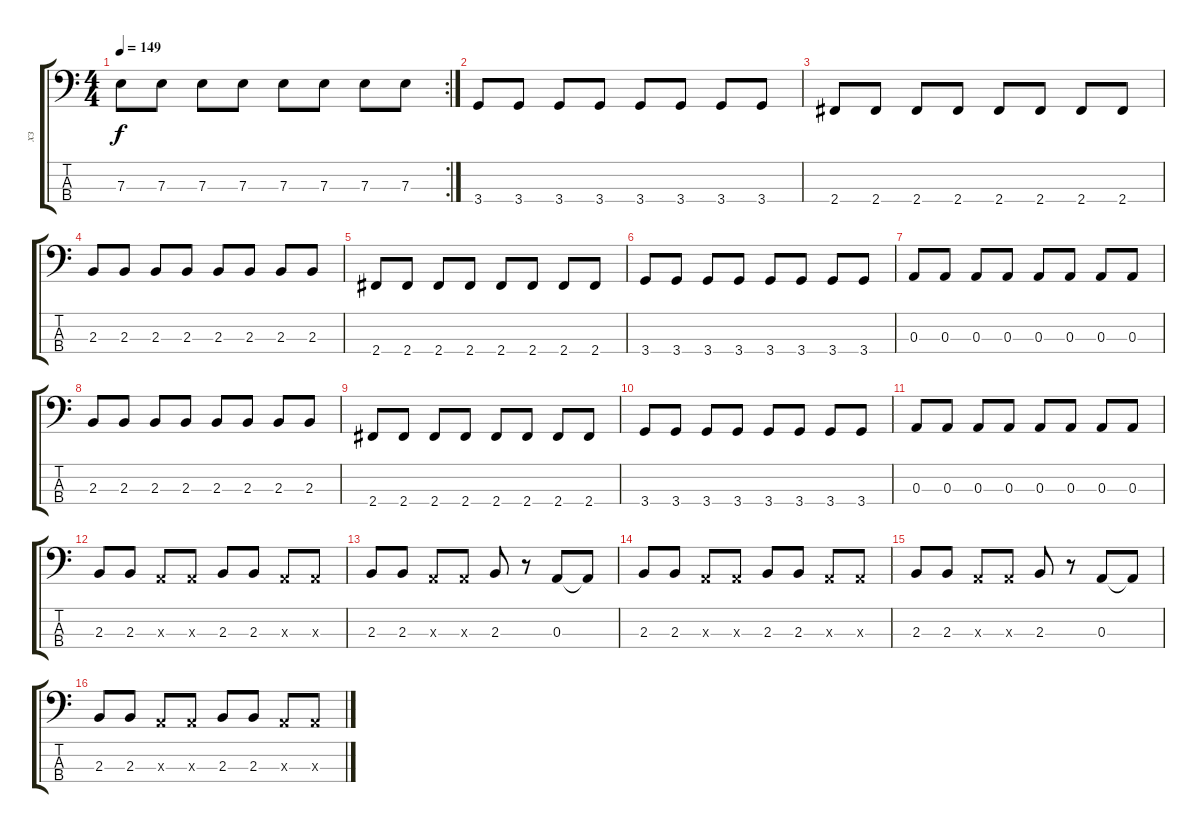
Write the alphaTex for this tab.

\track ("хз" "хз") {instrument electricbasspick}
\staff {score tabs}
\tuning (G2 D2 A1 E1) {hide}
\rc 2
\ts (4 4)
\tempo 149
\clef f4
\ks c
7.3.8{dy f} 7.3.8 7.3.8 7.3.8 7.3.8 7.3.8 7.3.8 7.3.8 |
3.4.8 3.4.8 3.4.8 3.4.8 3.4.8 3.4.8 3.4.8 3.4.8 |
2.4.8 2.4.8 2.4.8 2.4.8 2.4.8 2.4.8 2.4.8 2.4.8 |
2.3.8 2.3.8 2.3.8 2.3.8 2.3.8 2.3.8 2.3.8 2.3.8 |
2.4.8 2.4.8 2.4.8 2.4.8 2.4.8 2.4.8 2.4.8 2.4.8 |
3.4.8 3.4.8 3.4.8 3.4.8 3.4.8 3.4.8 3.4.8 3.4.8 |
0.3.8 0.3.8 0.3.8 0.3.8 0.3.8 0.3.8 0.3.8 0.3.8 |
2.3.8 2.3.8 2.3.8 2.3.8 2.3.8 2.3.8 2.3.8 2.3.8 |
2.4.8 2.4.8 2.4.8 2.4.8 2.4.8 2.4.8 2.4.8 2.4.8 |
3.4.8 3.4.8 3.4.8 3.4.8 3.4.8 3.4.8 3.4.8 3.4.8 |
0.3.8 0.3.8 0.3.8 0.3.8 0.3.8 0.3.8 0.3.8 0.3.8 |
2.3.8 2.3.8 0.3{x}.8 0.3{x}.8 2.3.8 2.3.8 0.3{x}.8 0.3{x}.8 |
2.3.8 2.3.8 0.3{x}.8 0.3{x}.8 2.3.8 r.8 0.3.8 0.3{t}.8 |
2.3.8 2.3.8 0.3{x}.8 0.3{x}.8 2.3.8 2.3.8 0.3{x}.8 0.3{x}.8 |
2.3.8 2.3.8 0.3{x}.8 0.3{x}.8 2.3.8 r.8 0.3.8 0.3{t}.8 |
2.3.8 2.3.8 0.3{x}.8 0.3{x}.8 2.3.8 2.3.8 0.3{x}.8 0.3{x}.8
